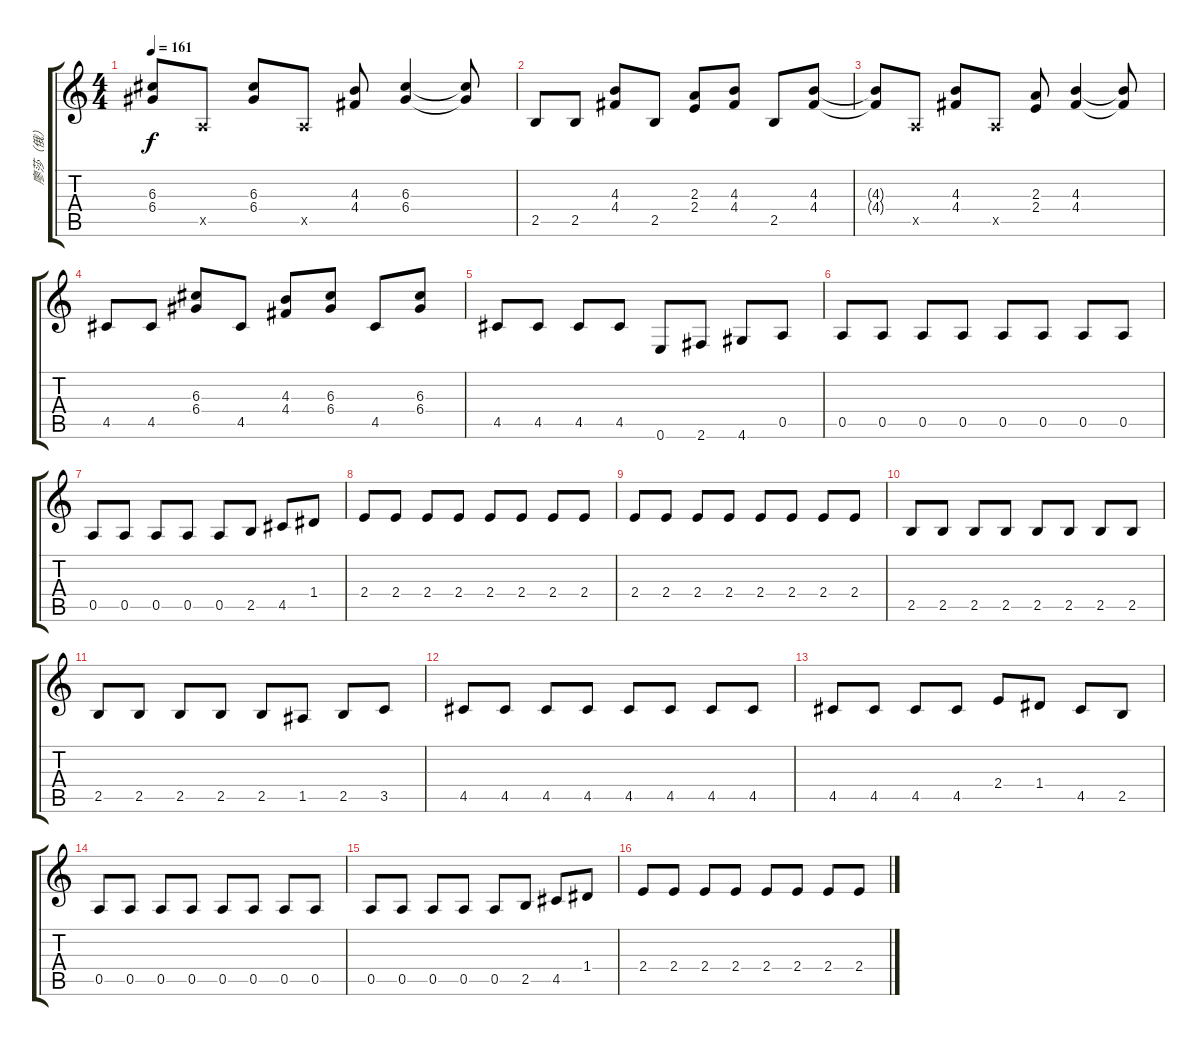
\track ("廖莎（俄）" "廖莎（俄）") {instrument distortionguitar}
\staff {score tabs}
\tuning (E4 B3 G3 D3 A2 E2) {hide}
\ts (4 4)
\tempo 161
\clef g2
\ks c
(6.3{t} 6.4{t}).8{dy f} 0.5{x}.8 (6.3 6.4).8 0.5{x}.8 (4.3 4.4).8 (6.3 6.4).4 (6.3{t} 6.4{t}).8 |
2.5.8 2.5.8 (4.3 4.4).8 2.5.8 (2.3 2.4).8 (4.3 4.4).8 2.5.8 (4.3 4.4).8 |
(4.3{t} 4.4{t}).8 0.5{x}.8 (4.3 4.4).8 0.5{x}.8 (2.3 2.4).8 (4.3 4.4).4 (4.3{t} 4.4{t}).8 |
4.5.8 4.5.8 (6.3 6.4).8 4.5.8 (4.3 4.4).8 (6.3 6.4).8 4.5.8 (6.3 6.4).8 |
4.5.8 4.5.8 4.5.8 4.5.8 0.6.8 2.6.8 4.6.8 0.5.8 |
0.5.8 0.5.8 0.5.8 0.5.8 0.5.8 0.5.8 0.5.8 0.5.8 |
0.5.8 0.5.8 0.5.8 0.5.8 0.5.8 2.5.8 4.5.8 1.4.8 |
2.4.8 2.4.8 2.4.8 2.4.8 2.4.8 2.4.8 2.4.8 2.4.8 |
2.4.8 2.4.8 2.4.8 2.4.8 2.4.8 2.4.8 2.4.8 2.4.8 |
2.5.8 2.5.8 2.5.8 2.5.8 2.5.8 2.5.8 2.5.8 2.5.8 |
2.5.8 2.5.8 2.5.8 2.5.8 2.5.8 1.5.8 2.5.8 3.5.8 |
4.5.8 4.5.8 4.5.8 4.5.8 4.5.8 4.5.8 4.5.8 4.5.8 |
4.5.8 4.5.8 4.5.8 4.5.8 2.4.8 1.4.8 4.5.8 2.5.8 |
0.5.8 0.5.8 0.5.8 0.5.8 0.5.8 0.5.8 0.5.8 0.5.8 |
0.5.8 0.5.8 0.5.8 0.5.8 0.5.8 2.5.8 4.5.8 1.4.8 |
2.4.8 2.4.8 2.4.8 2.4.8 2.4.8 2.4.8 2.4.8 2.4.8
